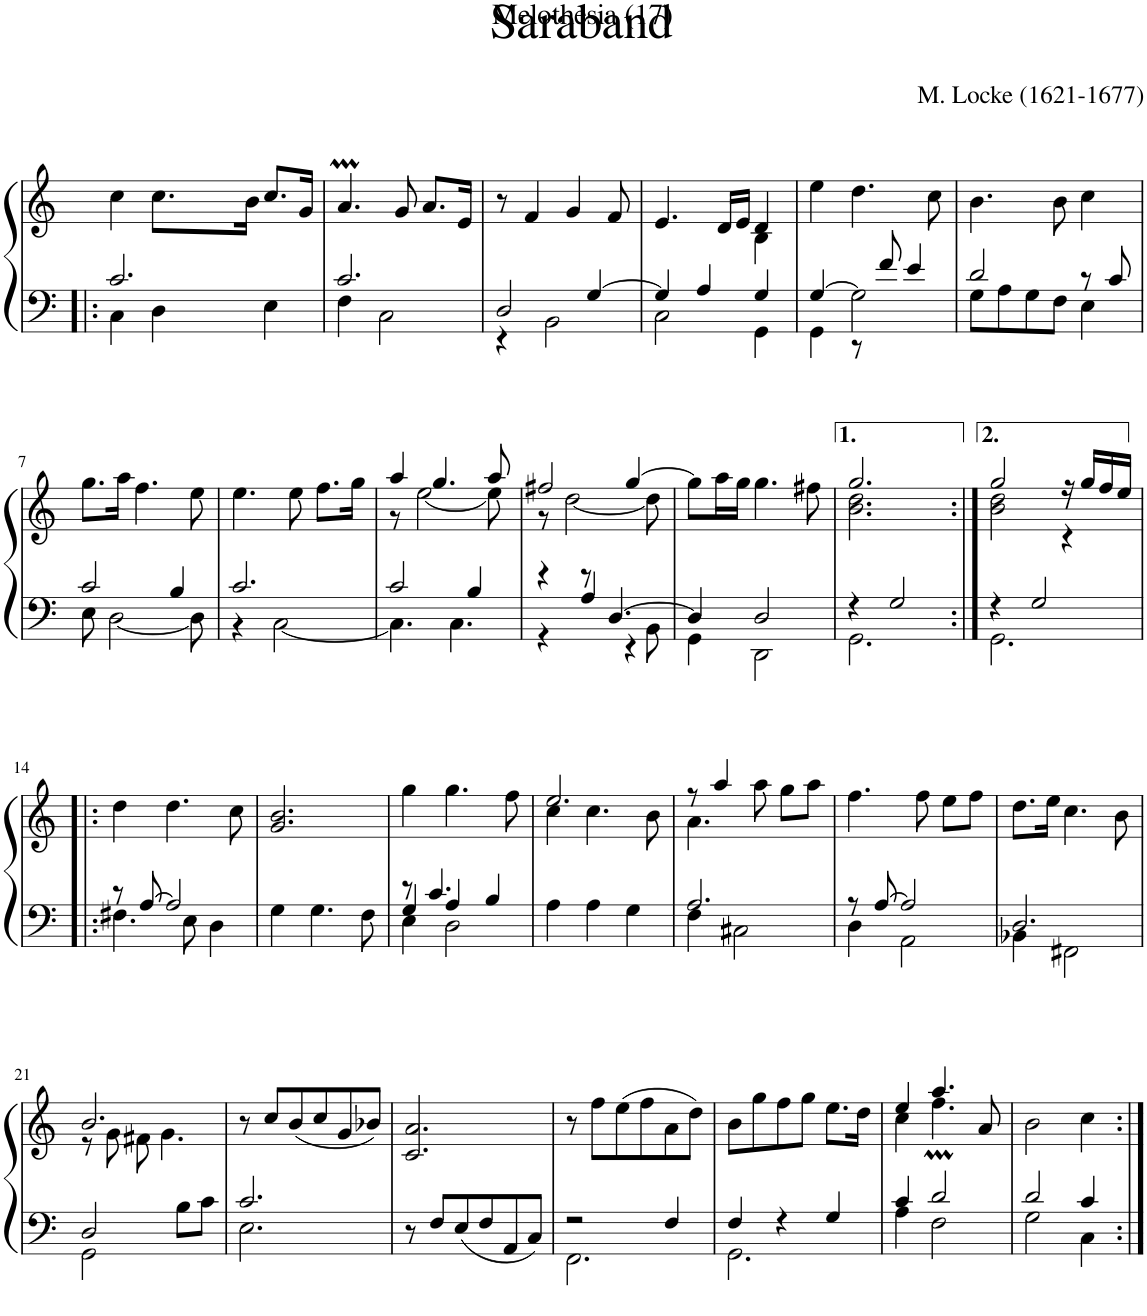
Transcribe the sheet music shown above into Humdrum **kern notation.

**kern	**kern
*part1	*part1
*staff2	*staff1
*I"Harpsichord	*
*clefF4	*clefG2
*k[]	*k[]
*M3/4	*
=1!|:	=1!|:
*^	*
2.c/	4C\	4cc\
.	4D\	8.cc\L
.	.	16b\Jk
.	4E\	8.cc/L
.	.	16g/Jk
=2	=2	=2
2.c/	4F\	4.aM/
.	2C\	.
.	.	8g/
.	.	8.a/L
.	.	16e/Jk
=3	=3	=3
2D/	4r	8r
.	.	4f/
.	2BB\	.
.	.	4g/
[4G/	.	.
.	.	8f/
=4	=4	=4
*	*	*^
4G/]	2C\	4.e/	2ryy
4A/	.	.	.
.	.	16d/LL	.
.	.	16e/JJ	.
4G/	4GG\	4d/	4B\
*	*	*v	*v
=5	=5	=5
[4G/	4GG\	4ee\
2G\]	8r	4.dd\
.	8f/	.
.	4e/	.
.	.	8cc\
=6	=6	=6
8G\L	2d/	4.b\
8A\	.	.
8G\	.	.
8F\J	.	8b\
8r	4E\	4cc\
8c/	.	.
!!LO:LB:g=z
=7	=7	=7
2c/	8E\	8.gg\L
.	[2D\	.
.	.	16aa\Jk
.	.	4.ff\
4B/	.	.
.	8D\]	8ee\
=8	=8	=8
2.c/	4r	4.ee\
.	[2C\	.
.	.	8ee\
.	.	8.ff\L
.	.	16gg\Jk
=9	=9	=9
*	*	*^
2c/	4.C\]	4aa/	8r
.	.	.	[2ee\
.	.	4.gg/	.
.	4.C\	.	.
4B/	.	.	.
.	.	8aa/	8ee\]
=10	=10	=10	=10
*	*^	*	*
4r	4r	2ryy	2ff#X/	8r
.	.	.	.	[2dd\
8r	4A/	.	.	.
[4.D/	.	.	.	.
.	4r	8ryy	[4gg/	.
.	.	8BB\	.	8dd\]
*	*v	*v	*	*
*	*	*v	*v
=11	=11	=11
4D/]	4GG\	8gg\L]
.	.	16aa\L
.	.	16gg\JJ
2D/	2DD\	4.gg\
.	.	8ff#X\
=12	=12	=12
*	*	*^
4r	2.GG\	2.gg/	2.b\ 2.dd\
2G/	.	.	.
=13:|!	=13:|!	=13:|!	=13:|!
4r	2.GG\	2gg/	2b\ 2dd\
2G/	.	.	.
.	.	16r	4r
.	.	16gg/LL	.
.	.	16ff/	.
.	.	16ee/JJ	.
*	*	*v	*v
!!LO:LB:g=z
=14!|:	=14!|:	=14!|:
8r	4.F#X\	4dd\
[8A/	.	.
2A/]	.	4.dd\
.	8E\	.
.	4D\	.
.	.	8cc\
*v	*v	*
=15	=15
4G\	2.g/ 2.b/
4.G\	.
8F\	.
=16	=16
*^	*
*	*^	*
8r	4G/	4E\	4gg\
4.c/	.	.	.
.	4A/	2D\	4.gg\
4B/	4ryy	.	.
.	.	.	8ff\
*v	*v	*v	*
=17	=17
*	*^
4A\	2.ee/	4cc\
4A\	.	4.cc\
4G\	.	.
.	.	8b\
=18	=18	=18
*^	*	*
2.A/	4F\	8r	4.a\
.	.	4aa/	.
.	2C#X\	.	.
.	.	8aa\	8ryy
.	.	8gg\L	4ryy
.	.	8aa\J	.
*	*	*v	*v
=19	=19	=19
8r	4D\	4.ff\
[8A/	.	.
2A/]	2AA\	.
.	.	8ff\
.	.	8ee\L
.	.	8ff\J
=20	=20	=20
2.D/	4BB-X\	8.dd\L
.	.	16ee\Jk
.	2FF#X\	4.cc\
.	.	8b\
!!LO:LB:g=z
=21	=21	=21
*	*	*^
2D/	2GG\	2.b/	8r
.	.	.	8g\
.	.	.	8f#X\
.	.	.	4.g\
8B\L	4ryy	.	.
8c\J	.	.	.
*	*	*v	*v
=22	=22	=22
2.c/	2.E\	8r
.	.	8cc/L
.	.	(8b/
.	.	8cc/
.	.	8g/
.	.	8b-X/J)
*v	*v	*
=23	=23
8r	2.c/ 2.a/
8F/L	.
8E/	.
8F/	.
8AA/	.
8C/J	.
=24	=24
*^	*
2r	2.FF\	8r
.	.	8ff\L
.	.	(8ee\
.	.	8ff\
4F/	.	8a\
.	.	8dd\J)
=25	=25	=25
4F/	2.GG\	8b\L
.	.	8gg\
4r	.	8ff\
.	.	8gg\J
4G/	.	8.ee\L
.	.	16dd\Jk
=26	=26	=26
*	*	*^
4c/	4A\	4ee/	4cc\
2d/	2F\	4.aa/	4.ffM\
.	.	8a/	8ryy
*	*	*v	*v
=27	=27	=27
2d/	2G\	2b\
4c/	4C\	4cc\
*v	*v	*
=:|!	=:|!
*-	*-
